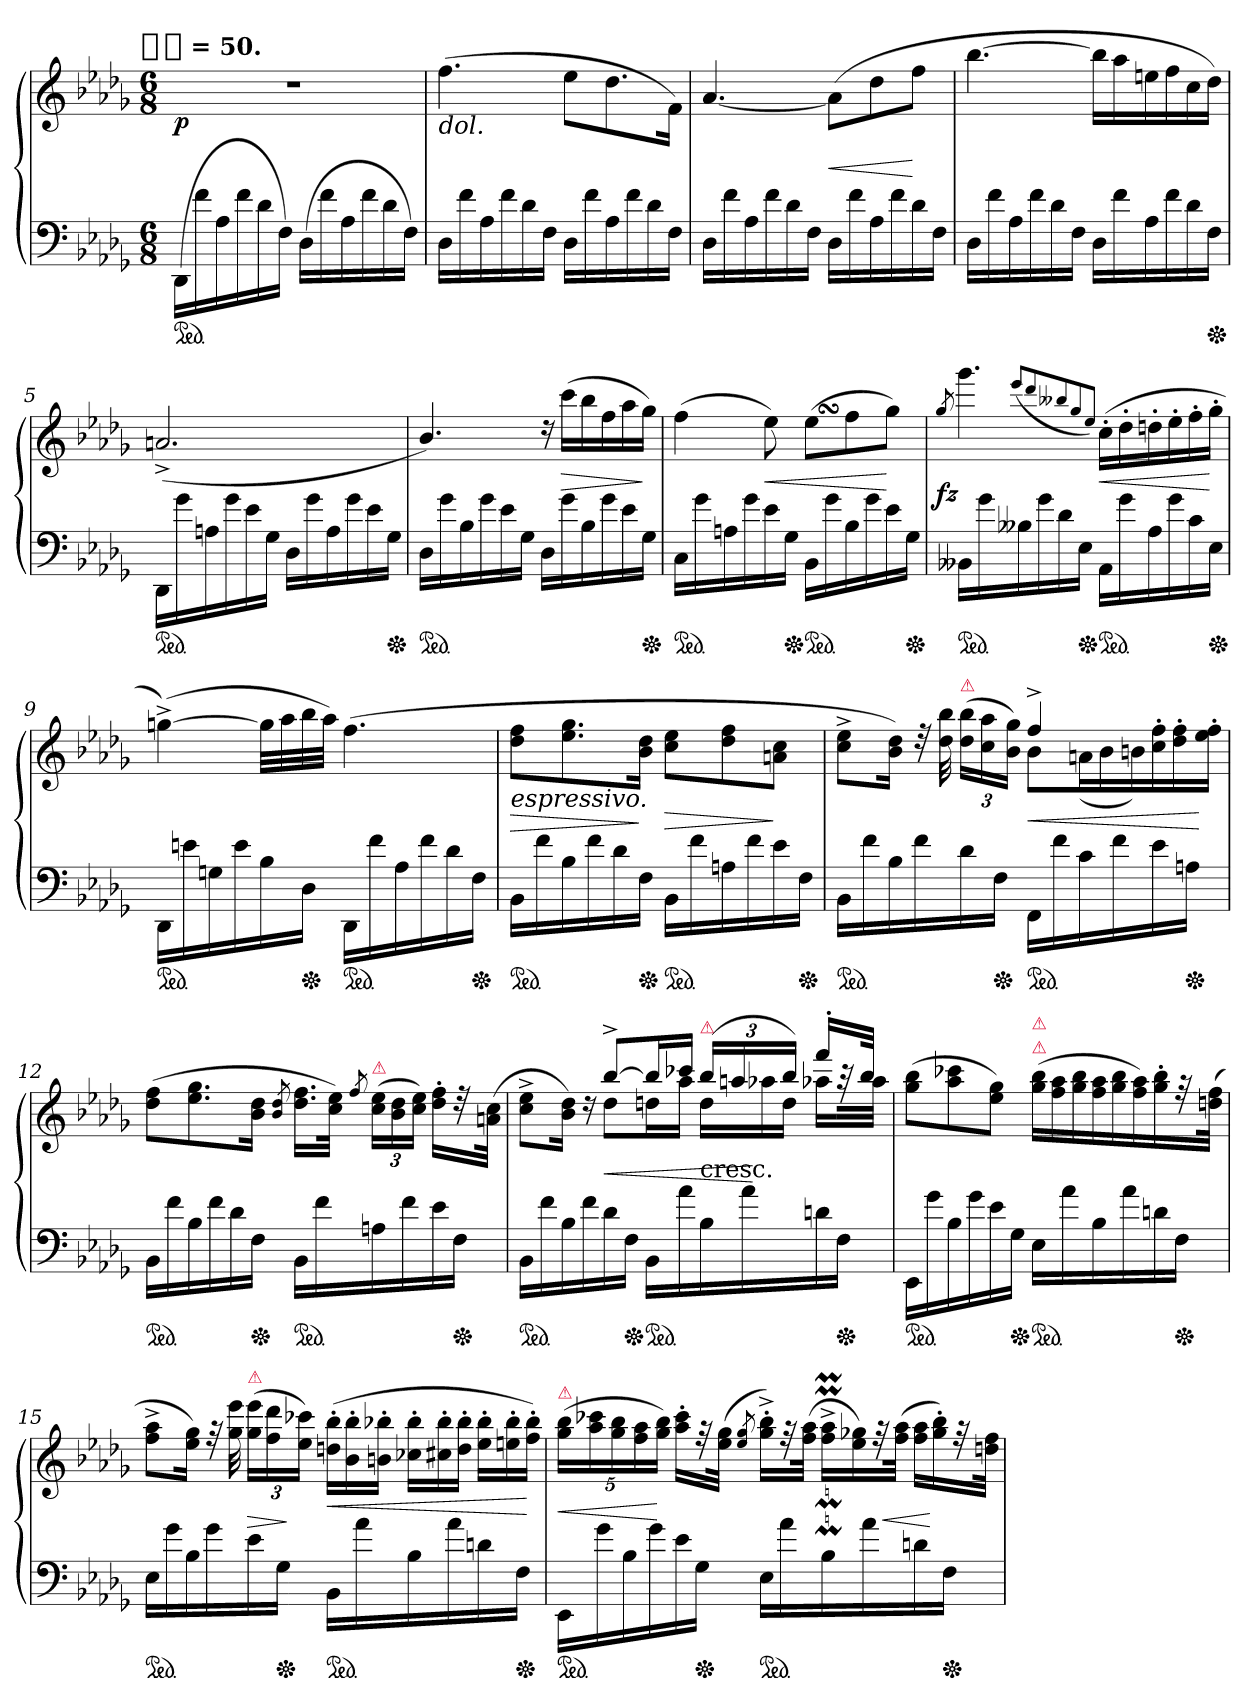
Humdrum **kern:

**kern	**kern	**dynam
*part1	*part1	*part1
*staff2	*staff1	*staff1/2
*clefF4	*clefG2	*
*k[b-e-a-d-g-]	*k[b-e-a-d-g-]	*
*D-:	*D-:	*
!!LO:TX:omd:t=[quarter-dot] = 50.
*M6/8	*M6/8	*
*MM75	*MM75	*
*ped	*	*
=1	=1	=1
(>16DD-\LL	2.rdd	p
16f	.	.
16A-	.	.
16f	.	.
16d-	.	.
16FJJ)	.	.
(>16D-LL	.	.
16f	.	.
16A-	.	.
16f	.	.
16d-	.	.
16FJJ)	.	.
=2	=2	=2
!	!LO:TX:b:i:t=dol.	!
16D-LL	(>4.ff	.
16f	.	.
16A-	.	.
16f	.	.
16d-	.	.
16FJJ	.	.
16D-LL	8ee-L	.
16f	.	.
16A-	8.dd-	.
16f	.	.
16d-	.	.
16FJJ	16fJk)	.
=3	=3	=3
16D-LL	[4.a-	.
16f	.	.
16A-	.	.
16f	.	.
16d-	.	.
16FJJ	.	.
16D-LL	(>8a-L]	<
16f	.	.
16A-	8dd-	.
16f	.	.
16d-	8ffJ	[
16FJJ	.	.
=4	=4	=4
16D-LL	[4.bb-	.
16f	.	.
16A-	.	.
16f	.	.
16d-	.	.
16FJJ	.	.
16D-LL	16bb-LL]	.
16f	16aa-	.
16A-	16een	.
16f	16ff	.
16d-	16cc	.
*Xped	*	*
16FJJ	16dd-JJ)	.
=5	=5	=5
*ped	*	*
16DD-LL	(<2.an^>/	.
16g-	.	.
16An	.	.
16g-	.	.
16e-	.	.
16G-JJ	.	.
16D-LL	.	.
16g-	.	.
16A	.	.
16g-	.	.
16e-	.	.
*Xped	*	*
16G-JJ	.	.
=6	=6	=6
*ped	*	*
16D-LL	4.b-/)	.
16g-	.	.
16B-	.	.
16g-	.	.
16e-	.	.
16G-JJ	.	.
16D-LL	16rdd	.
16g-	(>16cccLL	>
16B-	16bb-	.
16g-	16ff	.
16e-	16aa-	.
*Xped	*	*
16G-JJ	16gg-JJ)	]
=7	=7	=7
*ped	*	*
16CLL	(>4ff	.
16g-	.	.
16An	.	.
16g-	.	.
16e-	8ee-)	<
*Xped	*	*
16G-JJ	.	.
*ped	*	*
16BB-LL	(>8ee-SSSL	.
16g-	.	.
16B-	8ff	.
16g-	.	.
16e-	8gg-J)	[
*Xped	*	*
16G-JJ	.	.
=8	=8	=8
.	8qgg-/	.
!	!	!LO:DY:rj
*ped	*	*
16BB--XLL	4.ggg-	fz
16g-	.	.
16B--X	.	.
16g-	.	.
16d-	.	.
*Xped	*	*
16E-JJ	.	.
.	(<8qeee-/L	.
.	8qddd-/	.
.	8qbb--X/	.
.	8qgg-/	.
.	8qee-/J)	.
*ped	*	*
16AA-LL	(>16cc'>LL	<
16g-	16dd-'>	.
16A-	16ddn'>	.
16g-	16ee-'>	.
16c	16ff'>	.
*Xped	*	*
16E-JJ	16gg-'>JJ	[
=9	=9	=9
*ped	*	*
16DD-/LL	(>[4ggn^<)	.
16en\	.	.
16Gn\	.	.
16e\	.	.
16B-\	32ggLLL]	.
.	32aa-	.
*Xped	*	*
16D-\JJ	32bb-	.
.	32aa-JJJ)	.
*ped	*	*
16DD-/LL	(>4.ff	.
16f\	.	.
16A-\	.	.
16f\	.	.
16d-\	.	.
*Xped	*	*
16F\JJ	.	.
=10	=10	=10
!	!LO:TX:b:i:t=espressivo.	!
*ped	*	*
16BB-LL	8dd- 8ffL	>
16f	.	.
16B-	8.ee- 8.gg-	.
16f	.	.
16d-	.	.
*Xped	*	*
16FJJ	16b- 16dd-Jk	]
*ped	*	*
16BB-LL	8cc 8ee-L	>
16f	.	.
16An	8dd- 8ff	.
16f	.	.
16e-	8an 8ccJ	]
*Xped	*	*
16FJJ	.	.
=11	=11	=11
*	*^	*
*ped	*	*	*
16BB-LL	4.ryy	8cc^< 8ee-^<L	.
16f	.	.	.
16B-	.	16b- 16dd-Jk)	.
16f	.	32rdd	.
.	.	32dd- 32bb-	.
!	!	!LO:TX:a:color=crimson:t=⚠	!
16d-	.	(>24dd- 24bb-LL	.
.	.	24cc 24aa-	.
*Xped	*	*	*
16FJJ	.	.	.
.	.	24b- 24gg-JJ)	.
*ped	*	*	*
16FFLL	4ff^>	8b-L	<
16f	.	.	.
*	*	*Xtuplet	*
16c	.	(>24anL	.
.	.	24b-	.
16f	.	.	.
.	.	24bn)	.
16e-	8ryy	24cc'> 24ff'>	.
.	.	24dd-'> 24ff'>	.
*Xped	*	*	*
16AnJJ	.	.	.
.	.	24ee-'> 24ff'>JJ	[
*	*v	*v	*
=12	=12	=12
*ped	*	*
16BB-LL	(>8dd- 8ffL	.
16f	.	.
16B-	8.ee- 8.gg-	.
16f	.	.
16d-	.	.
*Xped	*	*
16FJJ	16b- 16dd-Jk	.
.	8qb-/ 8qdd-/	.
*ped	*	*
16BB-LL	16.dd- 16.ffLL	.
16f	.	.
.	32cc 32ee-JJk)	.
.	8qff/	.
*	*tuplet	*
!	!LO:TX:a:color=crimson:t=⚠	!
16An	(>24cc 24ee-LL	.
.	24b- 24dd-	.
16f	.	.
.	24cc 24ee-JJ)	.
16e-	16dd-'> 16ff'>LL	.
*Xped	*	*
16FJJ	32rdd	.
.	(>32an 32ccJJk	.
=13	=13	=13
*	*^	*
*ped	*	*	*
16BB-LL	4ryy	8cc^< 8ee-^<L	.
16f	.	.	.
16B-	.	16b- 16dd-Jk)	.
16f	.	16rdd	.
16d-	[8bb-^>L	8dd-L	<
*Xped	*	*	*
16FJJ	.	.	.
*ped	*	*	*
16BB-LL	16bb-L]	16ddnL	.
16a-	16ccc-XJJ	16aa-JJ	.
*	*	*Xtuplet	*
!	!LO:TX:a:color=crimson:t=⚠	!	!
!	!LO:TX:c:t=cresc.	!	!
16B-	(>24bb-LL	24ddLL	.
.	24aan	24aa-X	.
16a-	.	.	.
.	24bb-JJ)	24ddJJ	[
16dn	16fff'>LL	16aa-XLL	.
*Xped	*	*	*
16FJJ	32raa	32ryy	.
.	32bb-JJk	32aa-JJk	.
*	*v	*v	*
=14	=14	=14
*ped	*	*
16EE-LL	(>8gg- 8bb-L	.
16g-	.	.
16B-	8aa- 8ccc-X	.
16g-	.	.
16e-	8ee- 8gg-J)	.
*Xped	*	*
16G-JJ	.	.
!	!LO:TX:a:color=crimson:t=⚠	!
!	!LO:TX:a:color=crimson:t=⚠	!
*ped	*	*
16E-LL	(>24gg- 24bb-LL	.
.	24ff 24aa-	.
16a-	.	.
.	24gg- 24bb-	.
16B-	24ff 24aa-	.
.	24gg- 24bb-	.
16a-	.	.
.	24ff 24aa-)	.
16dn	16gg-'> 16bb-'>	.
*Xped	*	*
16FJJ	32rff	.
.	(>32ddn 32ffJJk	.
=15	=15	=15
*ped	*	*
16E-LL	8ff^< 8aa-^<L	.
16g-	.	.
16B-	16ee- 16gg-Jk)	.
16g-	32rff	.
.	32gg- 32eee-	.
*	*tuplet	*
!	!LO:TX:a:color=crimson:t=⚠	!
16e-	(>24gg- 24eee-LL	>
.	24ff 24ddd-	.
*Xped	*	*
16G-JJ	.	.
.	24ee- 24ccc-XJJ)	]
*	*Xtuplet	*
*ped	*	*
16BB-LL	(>24ddn'> 24bb-'>LL	<
.	24b-'> 24bb-'>	.
16a-	.	.
.	24bn'> 24bb-X'>JJ	.
16B-	24cc-X'> 24bb-'>LL	.
.	24cc#X'> 24bb-'>	.
16a-	.	.
.	24dd'> 24bb-'>JJ	.
16dn	24ee-'> 24bb-'>LL	.
.	24een'> 24bb-'>	.
*Xped	*	*
16FJJ	.	.
.	24ff'> 24bb-'>JJ)	[
=16	=16	=16
*	*tuplet	*
!	!LO:TX:a:color=crimson:t=⚠	!
*ped	*	*
16EE-/LL	(>20gg- 20bb-LL	<
.	20aa- 20ccc-X	.
16g-\	.	.
.	20gg- 20bb-	.
16B-\	.	.
.	20ff 20aa-	.
16g-\	.	.
.	20gg- 20bb-JJ)	[
16e-\	16aa-'> 16ccc-'>LL	.
*Xped	*	*
16G-\JJ	32rff	.
.	(>32ee- 32gg-JJk	.
.	8qee-/ 8qgg-/	.
*ped	*	*
16E-LL	16gg-'>^< 16bb-'>^<LL)	.
16a-	32rff	.
.	(>32ff 32aa-JJk	.
*	*Xtuplet	*
16B-	24ffM^< 24aa-M^<LL	.
.	24ee- 24gg-)	.
16a-	.	.
.	48rff	.
.	(>48ff 48aa-JJk	<
16dn	24ff 24aa-LL	.
.	24gg-'> 24bb-'>)	[
*Xped	*	*
16FJJ	.	.
.	48rff	.
.	48ddn 48ffJJk	.
=	=	=
*-	*-	*-
